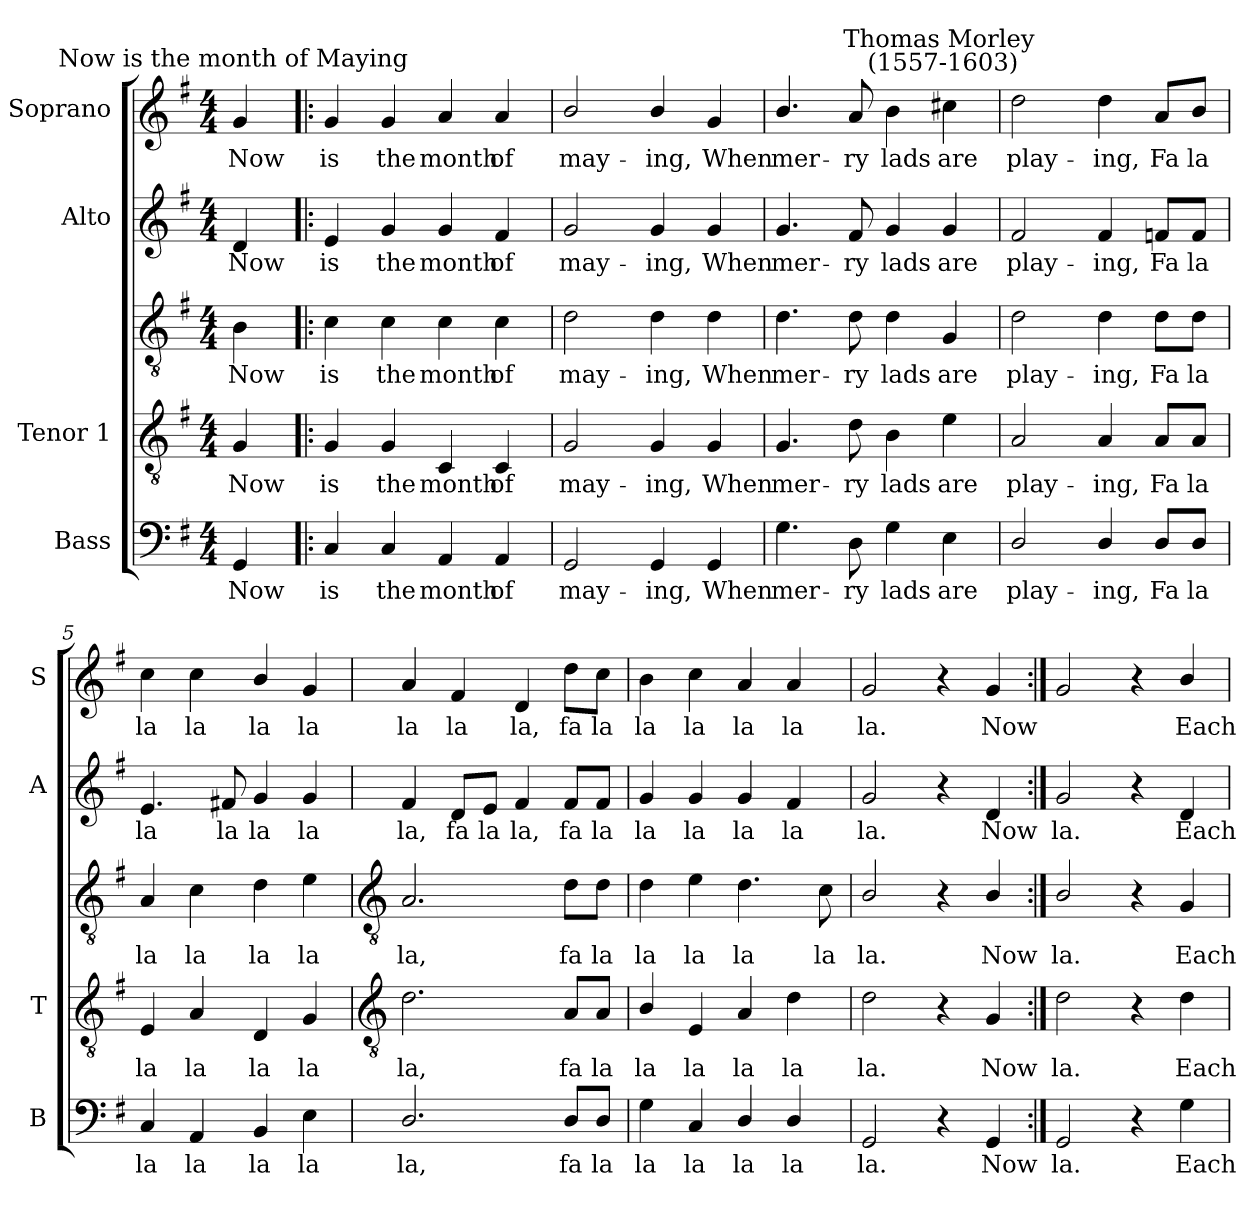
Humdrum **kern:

**kern	**text	**kern	**text	**kern	**text	**kern	**text	**kern	**text
*part4	*part4	*part3	*part3	*part3	*part3	*part2	*part2	*part1	*part1
*staff5	*staff5	*staff4	*staff4	*staff3	*staff3	*staff2	*staff2	*staff1	*staff1
*I"Bass	*	*I"Tenor 1	*	*	*	*I"Alto	*	*I"Soprano	*
*I'B	*	*I'T	*	*	*	*I'A	*	*I'S	*
*clefF4	*	*clefGv2	*	*clefGv2	*	*clefG2	*	*clefG2	*
*k[f#]	*	*k[f#]	*	*k[f#]	*	*k[f#]	*	*k[f#]	*
*G:	*	*G:	*	*G:	*	*G:	*	*G:	*
*M4/4	*	*M4/4	*	*M4/4	*	*M4/4	*	*M4/4	*
=	=	=	=	=	=	=	=	=	=
!	!	!	!	!	!	!	!	!LO:TX:a:cj:t=Now is the month of Maying	!
!	!LO:LY:b	!	!LO:LY:b	!	!LO:LY:b	!	!LO:LY:b	!	!LO:LY:b
4GG	Now	4G	Now	4B	Now	4d	Now	4g	Now
=1!|:	=1!|:	=1!|:	=1!|:	=1!|:	=1!|:	=1!|:	=1!|:	=1!|:	=1!|:
!	!LO:LY:b	!	!LO:LY:b	!	!LO:LY:b	!	!LO:LY:b	!	!LO:LY:b
4C	is	4G	is	4c	is	4e	is	4g	is
!	!LO:LY:b	!	!LO:LY:b	!	!LO:LY:b	!	!LO:LY:b	!	!LO:LY:b
4C	the	4G	the	4c	the	4g	the	4g	the
!	!LO:LY:b	!	!LO:LY:b	!	!LO:LY:b	!	!LO:LY:b	!	!LO:LY:b
4AA	month	4C	month	4c	month	4g	month	4a	month
!	!LO:LY:b	!	!LO:LY:b	!	!LO:LY:b	!	!LO:LY:b	!	!LO:LY:b
4AA	of	4C	of	4c	of	4f#	of	4a	of
=2	=2	=2	=2	=2	=2	=2	=2	=2	=2
!	!LO:LY:b	!	!LO:LY:b	!	!LO:LY:b	!	!LO:LY:b	!	!LO:LY:b
2GG	may-	2G	may-	2d	may-	2g	may-	2b/	may-
!	!LO:LY:b	!	!LO:LY:b	!	!LO:LY:b	!	!LO:LY:b	!	!LO:LY:b
4GG	-ing,	4G	-ing,	4d	-ing,	4g	-ing,	4b/	-ing,
!	!LO:LY:b	!	!LO:LY:b	!	!LO:LY:b	!	!LO:LY:b	!	!LO:LY:b
4GG	When	4G	When	4d	When	4g	When	4g	When
=3	=3	=3	=3	=3	=3	=3	=3	=3	=3
!	!LO:LY:b	!	!LO:LY:b	!	!LO:LY:b	!	!LO:LY:b	!	!LO:LY:b
4.G	mer-	4.G	mer-	4.d	mer-	4.g	mer-	4.b/	mer-
!	!LO:LY:b	!	!LO:LY:b	!	!LO:LY:b	!	!LO:LY:b	!	!LO:LY:b
8D	-ry	8d	-ry	8d	-ry	8f#	-ry	8a	-ry
!	!LO:LY:b	!	!LO:LY:b	!	!LO:LY:b	!	!LO:LY:b	!	!LO:LY:b
4G	lads	4B	lads	4d	lads	4g	lads	4b	lads
!	!	!	!	!	!	!	!	!LO:TX:a:cj:t=Thomas Morley \n(1557-1603)	!
!	!LO:LY:b	!	!LO:LY:b	!	!LO:LY:b	!	!LO:LY:b	!	!LO:LY:b
4E	are	4e	are	4G	are	4g	are	4cc#X	are
=4	=4	=4	=4	=4	=4	=4	=4	=4	=4
!	!LO:LY:b	!	!LO:LY:b	!	!LO:LY:b	!	!LO:LY:b	!	!LO:LY:b
2D/	play-	2A	play-	2d	play-	2f#	play-	2dd	play-
!	!LO:LY:b	!	!LO:LY:b	!	!LO:LY:b	!	!LO:LY:b	!	!LO:LY:b
4D/	-ing,	4A	-ing,	4d	-ing,	4f#	-ing,	4dd	-ing,
!	!LO:LY:b	!	!LO:LY:b	!	!LO:LY:b	!	!LO:LY:b	!	!LO:LY:b
8D/L	Fa	8A/L	Fa	8d\L	Fa	8fn/L	Fa	8a/L	Fa
!	!LO:LY:b	!	!LO:LY:b	!	!LO:LY:b	!	!LO:LY:b	!	!LO:LY:b
8D/J	la	8A/J	la	8d\J	la	8f/J	la	8b/J	la
=5	=5	=5	=5	=5	=5	=5	=5	=5	=5
!	!LO:LY:b	!	!LO:LY:b	!	!LO:LY:b	!	!LO:LY:b	!	!LO:LY:b
4C	la	4E	la	4A	la	4.e	la	4cc	la
!	!LO:LY:b	!	!LO:LY:b	!	!LO:LY:b	!	!	!	!LO:LY:b
4AA	la	4A	la	4c	la	.	.	4cc	la
!	!	!	!	!	!	!	!LO:LY:b	!	!
.	.	.	.	.	.	8f#X	la	.	.
!	!LO:LY:b	!	!LO:LY:b	!	!LO:LY:b	!	!LO:LY:b	!	!LO:LY:b
4BB	la	4D	la	4d	la	4g	la	4b/	la
!	!LO:LY:b	!	!LO:LY:b	!	!LO:LY:b	!	!LO:LY:b	!	!LO:LY:b
4E	la	4G	la	4e	la	4g	la	4g	la
!!LO:LB:g=z
=6	=6	=6	=6	=6	=6	=6	=6	=6	=6
*	*	*clefGv2	*	*clefGv2	*	*	*	*	*
!	!LO:LY:b	!	!LO:LY:b	!	!LO:LY:b	!	!LO:LY:b	!	!LO:LY:b
2.D/	la,	2.d	la,	2.A	la,	4f#	la,	4a	la
!	!	!	!	!	!	!	!LO:LY:b	!	!LO:LY:b
.	.	.	.	.	.	8d/L	fa	4f#	la
!	!	!	!	!	!	!	!LO:LY:b	!	!
.	.	.	.	.	.	8e/J	la	.	.
!	!	!	!	!	!	!	!LO:LY:b	!	!LO:LY:b
.	.	.	.	.	.	4f#	la,	4d	la,
!	!LO:LY:b	!	!LO:LY:b	!	!LO:LY:b	!	!LO:LY:b	!	!LO:LY:b
8D/L	fa	8A/L	fa	8d\L	fa	8f#/L	fa	8dd\L	fa
!	!LO:LY:b	!	!LO:LY:b	!	!LO:LY:b	!	!LO:LY:b	!	!LO:LY:b
8D/J	la	8A/J	la	8d\J	la	8f#/J	la	8cc\J	la
=7	=7	=7	=7	=7	=7	=7	=7	=7	=7
!	!LO:LY:b	!	!LO:LY:b	!	!LO:LY:b	!	!LO:LY:b	!	!LO:LY:b
4G	la	4B/	la	4d	la	4g	la	4b	la
!	!LO:LY:b	!	!LO:LY:b	!	!LO:LY:b	!	!LO:LY:b	!	!LO:LY:b
4C	la	4E	la	4e	la	4g	la	4cc	la
!	!LO:LY:b	!	!LO:LY:b	!	!LO:LY:b	!	!LO:LY:b	!	!LO:LY:b
4D/	la	4A	la	4.d	la	4g	la	4a	la
!	!LO:LY:b	!	!LO:LY:b	!	!	!	!LO:LY:b	!	!LO:LY:b
4D/	la	4d	la	.	.	4f#	la	4a	la
!	!	!	!	!	!LO:LY:b	!	!	!	!
.	.	.	.	8c	la	.	.	.	.
=8	=8	=8	=8	=8	=8	=8	=8	=8	=8
!	!LO:LY:b	!	!LO:LY:b	!	!LO:LY:b	!	!LO:LY:b	!	!LO:LY:b
2GG	la.	2d	la.	2B/	la.	2g	la.	2g	la.
4r	.	4r	.	4r	.	4r	.	4r	.
!	!LO:LY:b	!	!LO:LY:b	!	!LO:LY:b	!	!LO:LY:b	!	!LO:LY:b
4GG	Now	4G	Now	4B/	Now	4d	Now	4g	Now
=9:|!	=9:|!	=9:|!	=9:|!	=9:|!	=9:|!	=9:|!	=9:|!	=9:|!	=9:|!
!	!LO:LY:b	!	!LO:LY:b	!	!LO:LY:b	!	!LO:LY:b	!	!LO:LY:b
2GG	la.	2d	la.	2B/	la.	2g	la.	2g	.
4r	.	4r	.	4r	.	4r	.	4r	.
!	!LO:LY:b	!	!LO:LY:b	!	!LO:LY:b	!	!LO:LY:b	!	!LO:LY:b
4G	Each	4d	Each	4G	Each	4d	Each	4b/	Each
=	=	=	=	=	=	=	=	=	=
*-	*-	*-	*-	*-	*-	*-	*-	*-	*-
